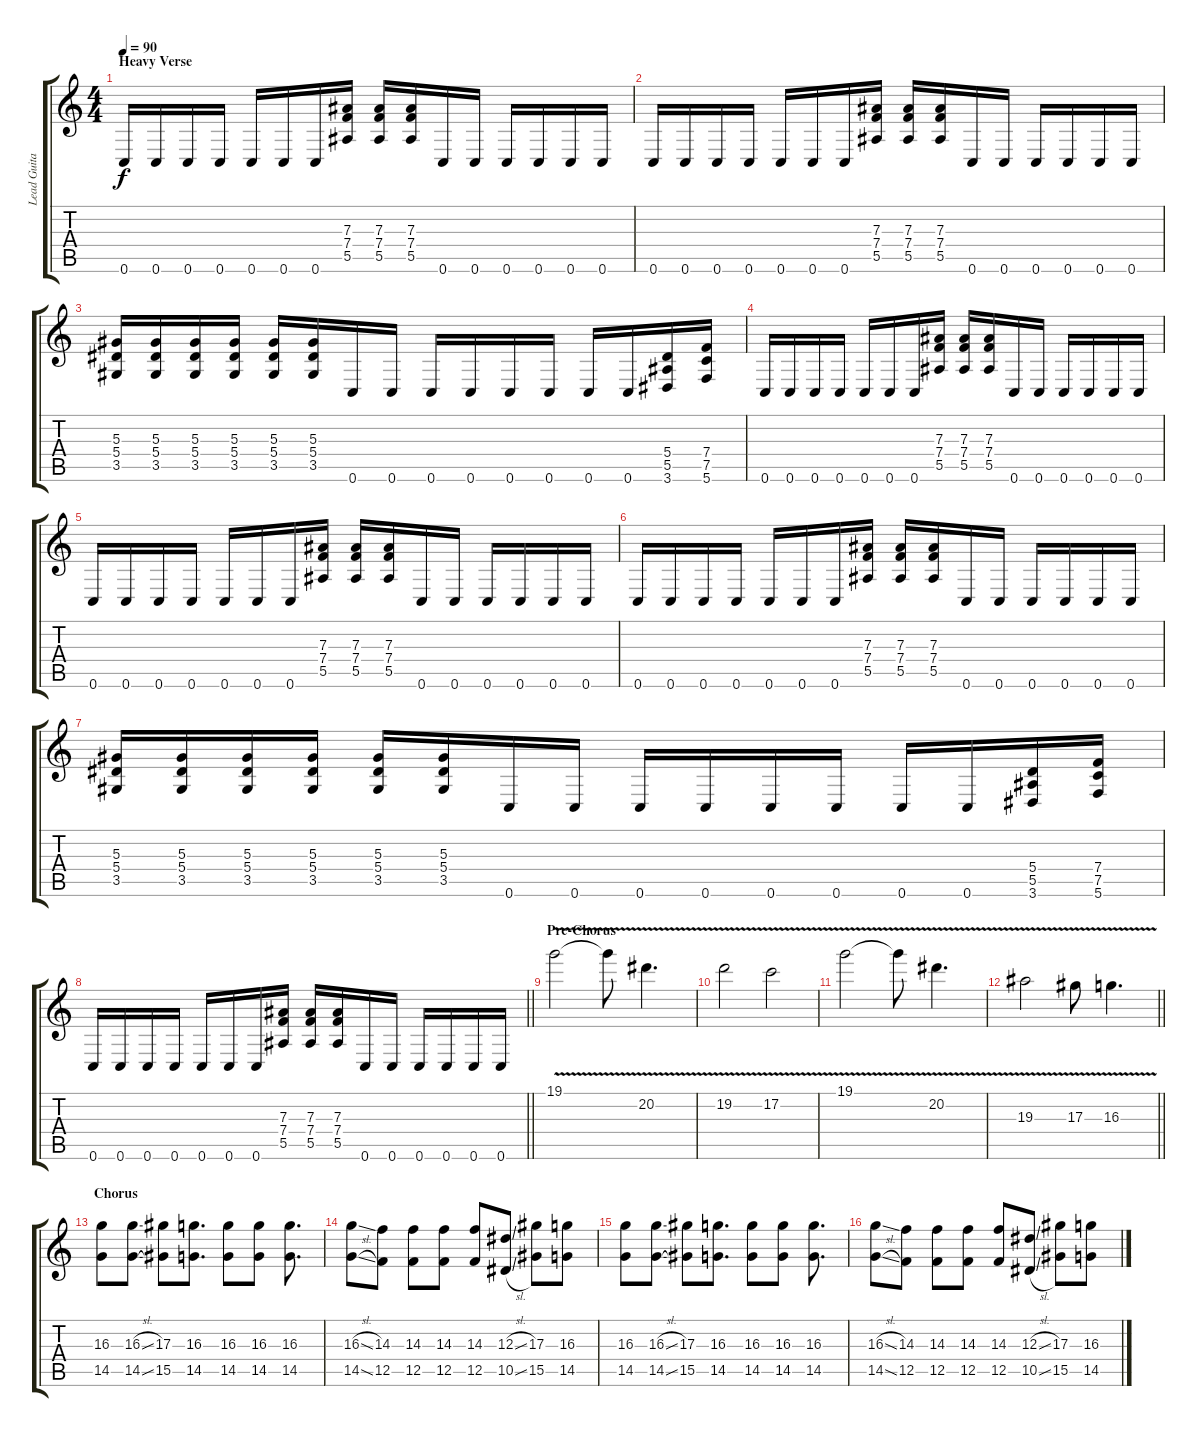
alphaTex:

\track ("Lead Guitar" "Lead Guita") {instrument distortionguitar}
\staff {score tabs}
\tuning (C4 G3 Eb3 Bb2 F2 C2) {hide}
\ts (4 4)
\section ("" "Heavy Verse")
\tempo 90
\clef g2
\ks c
0.6.16{dy f} 0.6.16 0.6.16 0.6.16 0.6.16 0.6.16 0.6.16 (7.3 7.4 5.5).16 (7.3 7.4 5.5).16 (7.3 7.4 5.5).16 0.6.16 0.6.16 0.6.16 0.6.16 0.6.16 0.6.16 |
0.6.16 0.6.16 0.6.16 0.6.16 0.6.16 0.6.16 0.6.16 (7.3 7.4 5.5).16 (7.3 7.4 5.5).16 (7.3 7.4 5.5).16 0.6.16 0.6.16 0.6.16 0.6.16 0.6.16 0.6.16 |
(5.3 5.4 3.5).16 (5.3 5.4 3.5).16 (5.3 5.4 3.5).16 (5.3 5.4 3.5).16 (5.3 5.4 3.5).16 (5.3 5.4 3.5).16 0.6.16 0.6.16 0.6.16 0.6.16 0.6.16 0.6.16 0.6.16 0.6.16 (5.4 5.5 3.6).16 (7.4 7.5 5.6).16 |
0.6.16 0.6.16 0.6.16 0.6.16 0.6.16 0.6.16 0.6.16 (7.3 7.4 5.5).16 (7.3 7.4 5.5).16 (7.3 7.4 5.5).16 0.6.16 0.6.16 0.6.16 0.6.16 0.6.16 0.6.16 |
0.6.16 0.6.16 0.6.16 0.6.16 0.6.16 0.6.16 0.6.16 (7.3 7.4 5.5).16 (7.3 7.4 5.5).16 (7.3 7.4 5.5).16 0.6.16 0.6.16 0.6.16 0.6.16 0.6.16 0.6.16 |
0.6.16 0.6.16 0.6.16 0.6.16 0.6.16 0.6.16 0.6.16 (7.3 7.4 5.5).16 (7.3 7.4 5.5).16 (7.3 7.4 5.5).16 0.6.16 0.6.16 0.6.16 0.6.16 0.6.16 0.6.16 |
(5.3 5.4 3.5).16 (5.3 5.4 3.5).16 (5.3 5.4 3.5).16 (5.3 5.4 3.5).16 (5.3 5.4 3.5).16 (5.3 5.4 3.5).16 0.6.16 0.6.16 0.6.16 0.6.16 0.6.16 0.6.16 0.6.16 0.6.16 (5.4 5.5 3.6).16 (7.4 7.5 5.6).16 |
\barLineRight lightlight
0.6.16 0.6.16 0.6.16 0.6.16 0.6.16 0.6.16 0.6.16 (7.3 7.4 5.5).16 (7.3 7.4 5.5).16 (7.3 7.4 5.5).16 0.6.16 0.6.16 0.6.16 0.6.16 0.6.16 0.6.16 |
\section ("" "Pre-Chorus")
19.1{v}.2 19.1{t}.8 20.2{v}.4{d} |
19.2{v}.2 17.2{v}.2 |
19.1{v}.2 19.1{t}.8 20.2{v}.4{d} |
\barLineRight lightlight
19.3{v}.2 17.3{v}.8 16.3{v}.4{d} |
\section ("" "Chorus")
(16.3 14.5).8 (16.3{sl} 14.5{sl}).8 (17.3 15.5).8 (16.3 14.5).8{d} (16.3 14.5).8 (16.3 14.5).8 (16.3 14.5).8{d} |
(16.3{sl} 14.5{sl}).8 (14.3 12.5).8 (14.3 12.5).8 (14.3 12.5).8 (14.3 12.5).8 (12.3{sl} 10.5{sl}).8 (17.3 15.5).8 (16.3 14.5).8 |
(16.3 14.5).8 (16.3{sl} 14.5{sl}).8 (17.3 15.5).8 (16.3 14.5).8{d} (16.3 14.5).8 (16.3 14.5).8 (16.3 14.5).8{d} |
(16.3{sl} 14.5{sl}).8 (14.3 12.5).8 (14.3 12.5).8 (14.3 12.5).8 (14.3 12.5).8 (12.3{sl} 10.5{sl}).8 (17.3 15.5).8 (16.3 14.5).8
